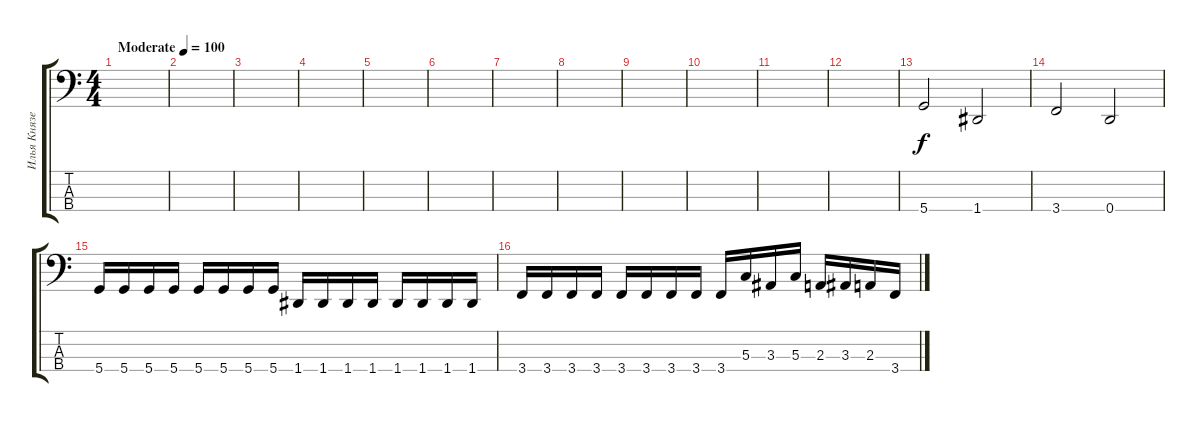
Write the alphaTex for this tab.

\track ("Илья Князев (4 стр.)" "Илья Князе") {instrument electricbassfinger}
\staff {score tabs}
\tuning (F2 C2 G1 D1) {hide}
\ts (4 4)
\tempo (100 "Moderate")
\clef f4
\ks c
|
|
|
|
|
|
|
|
|
|
|
|
5.4.2 1.4.2 |
3.4.2 0.4.2 |
5.4.16 5.4.16 5.4.16 5.4.16 5.4.16 5.4.16 5.4.16 5.4.16 1.4.16 1.4.16 1.4.16 1.4.16 1.4.16 1.4.16 1.4.16 1.4.16 |
3.4.16 3.4.16 3.4.16 3.4.16 3.4.16 3.4.16 3.4.16 3.4.16 3.4.16 5.3.16 3.3.16 5.3.16 2.3.16 3.3.16 2.3.16 3.4.16
